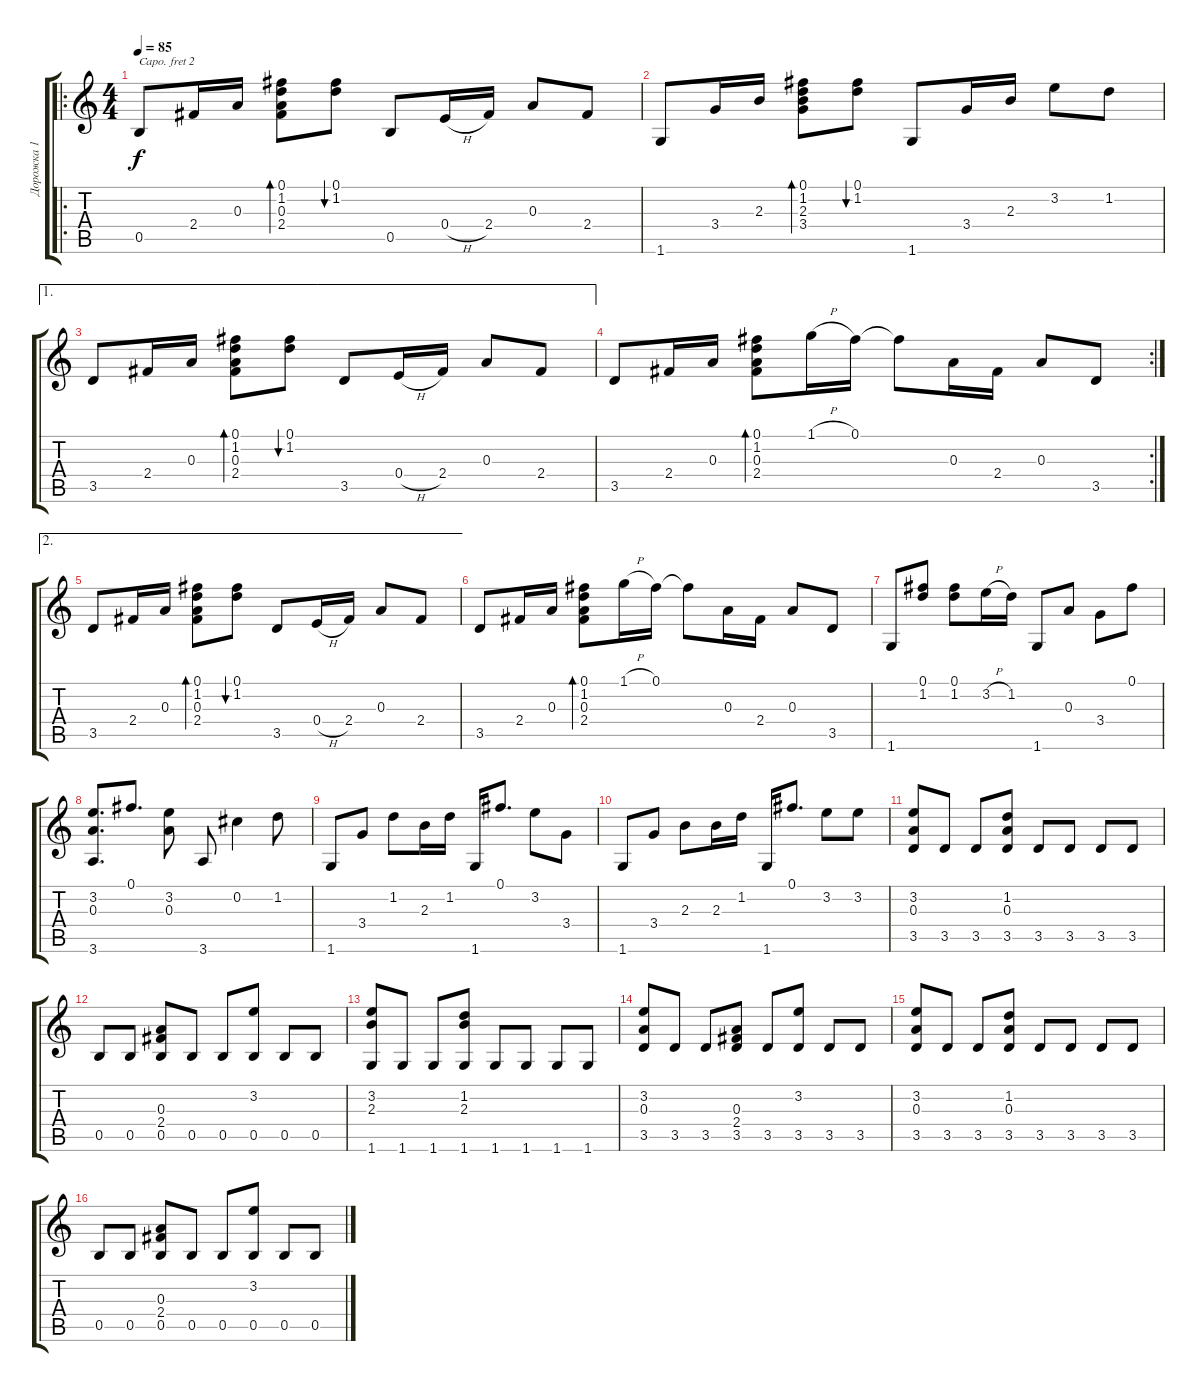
\track ("Дорожка 1" "Дорожка 1") {instrument acousticguitarsteel}
\staff {score tabs}
\capo 2
\tuning (E4 B3 G3 D3 A2 E2) {hide}
\ro
\ts (4 4)
\tempo 85
\clef g2
\ks c
0.5.8{dy f} 2.4.16 0.3.16 (0.1 1.2 0.3 2.4).8{bd 60} (0.1 1.2).8{bu 60} 0.5.8 0.4{h}.16 2.4.16 0.3.8 2.4.8 |
1.6.8 3.4.16 2.3.16 (0.1 1.2 2.3 3.4).8{bd 60} (0.1 1.2).8{bu 60} 1.6.8 3.4.16 2.3.16 3.2.8 1.2.8 |
\ae 1
3.5.8 2.4.16 0.3.16 (0.1 1.2 0.3 2.4).8{bd 60} (0.1 1.2).8{bu 60} 3.5.8 0.4{h}.16 2.4.16 0.3.8 2.4.8 |
\rc 2
3.5.8 2.4.16 0.3.16 (0.1 1.2 0.3 2.4).8{bd 60} 1.1{h}.16 0.1.16 0.1{t}.8 0.3.16 2.4.16 0.3.8 3.5.8 |
\ae 2
3.5.8 2.4.16 0.3.16 (0.1 1.2 0.3 2.4).8{bd 60} (0.1 1.2).8{bu 60} 3.5.8 0.4{h}.16 2.4.16 0.3.8 2.4.8 |
3.5.8 2.4.16 0.3.16 (0.1 1.2 0.3 2.4).8{bd 60} 1.1{h}.16 0.1.16 0.1{t}.8 0.3.16 2.4.16 0.3.8 3.5.8 |
1.6.8 (0.1 1.2).8 (0.1 1.2).8 3.2{h}.16 1.2.16 1.6.8 0.3.8 3.4.8 0.1.8 |
(3.2 0.3 3.6).8{d} 0.1.8{d} (3.2 0.3).8 3.6.8 0.2.4 1.2.8 |
1.6.8 3.4.8 1.2.8 2.3.16 1.2.16 1.6.16 0.1.8{d} 3.2.8 3.4.8 |
1.6.8 3.4.8 2.3.8 2.3.16 1.2.16 1.6.16 0.1.8{d} 3.2.8 3.2.8 |
(3.2 0.3 3.5).8 3.5.8 3.5.8 (1.2 0.3 3.5).8 3.5.8 3.5.8 3.5.8 3.5.8 |
0.5.8 0.5.8 (0.3 2.4 0.5).8 0.5.8 0.5.8 (3.2 0.5).8 0.5.8 0.5.8 |
(3.2 2.3 1.6).8 1.6.8 1.6.8 (1.2 2.3 1.6).8 1.6.8 1.6.8 1.6.8 1.6.8 |
(3.2 0.3 3.5).8 3.5.8 3.5.8 (0.3 2.4 3.5).8 3.5.8 (3.2 3.5).8 3.5.8 3.5.8 |
(3.2 0.3 3.5).8 3.5.8 3.5.8 (1.2 0.3 3.5).8 3.5.8 3.5.8 3.5.8 3.5.8 |
0.5.8 0.5.8 (0.3 2.4 0.5).8 0.5.8 0.5.8 (3.2 0.5).8 0.5.8 0.5.8
